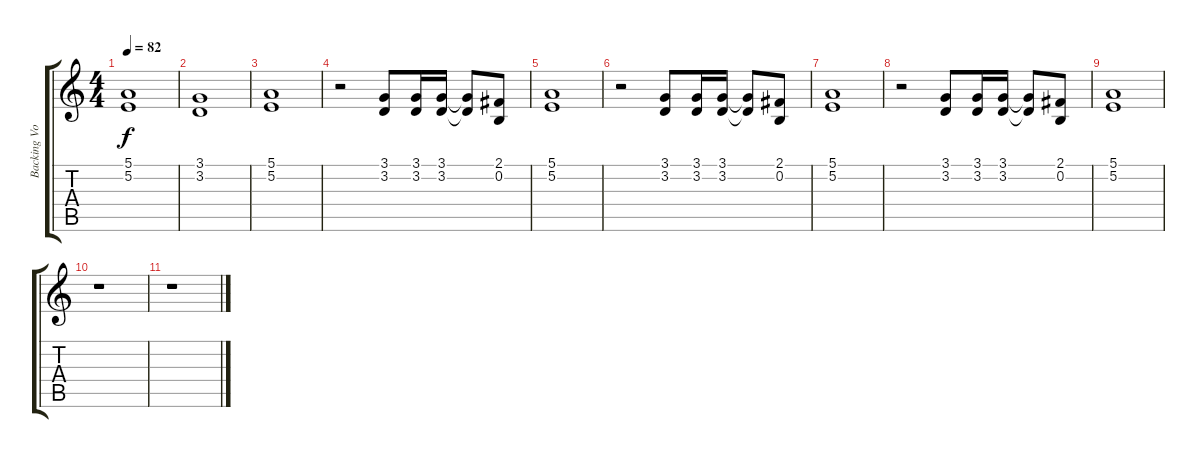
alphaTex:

\track ("Backing Vocals" "Backing Vo") {instrument tenorsax}
\staff {score tabs}
\tuning (E4 B3 G3 D3 A2 E2) {hide}
\ts (4 4)
\tempo 82
\clef g2
\ks c
(5.1 5.2).1{dy f} |
(3.1 3.2).1 |
(5.1 5.2).1 |
r.2 (3.1 3.2).8 (3.1 3.2).16 (3.1 3.2).16 (3.1{t} 3.2{t}).8 (2.1 0.2).8 |
(5.1 5.2).1 |
r.2 (3.1 3.2).8 (3.1 3.2).16 (3.1 3.2).16 (3.1{t} 3.2{t}).8 (2.1 0.2).8 |
(5.1 5.2).1 |
r.2 (3.1 3.2).8 (3.1 3.2).16 (3.1 3.2).16 (3.1{t} 3.2{t}).8 (2.1 0.2).8 |
(5.1 5.2).1 |
r.1 |
r.1
